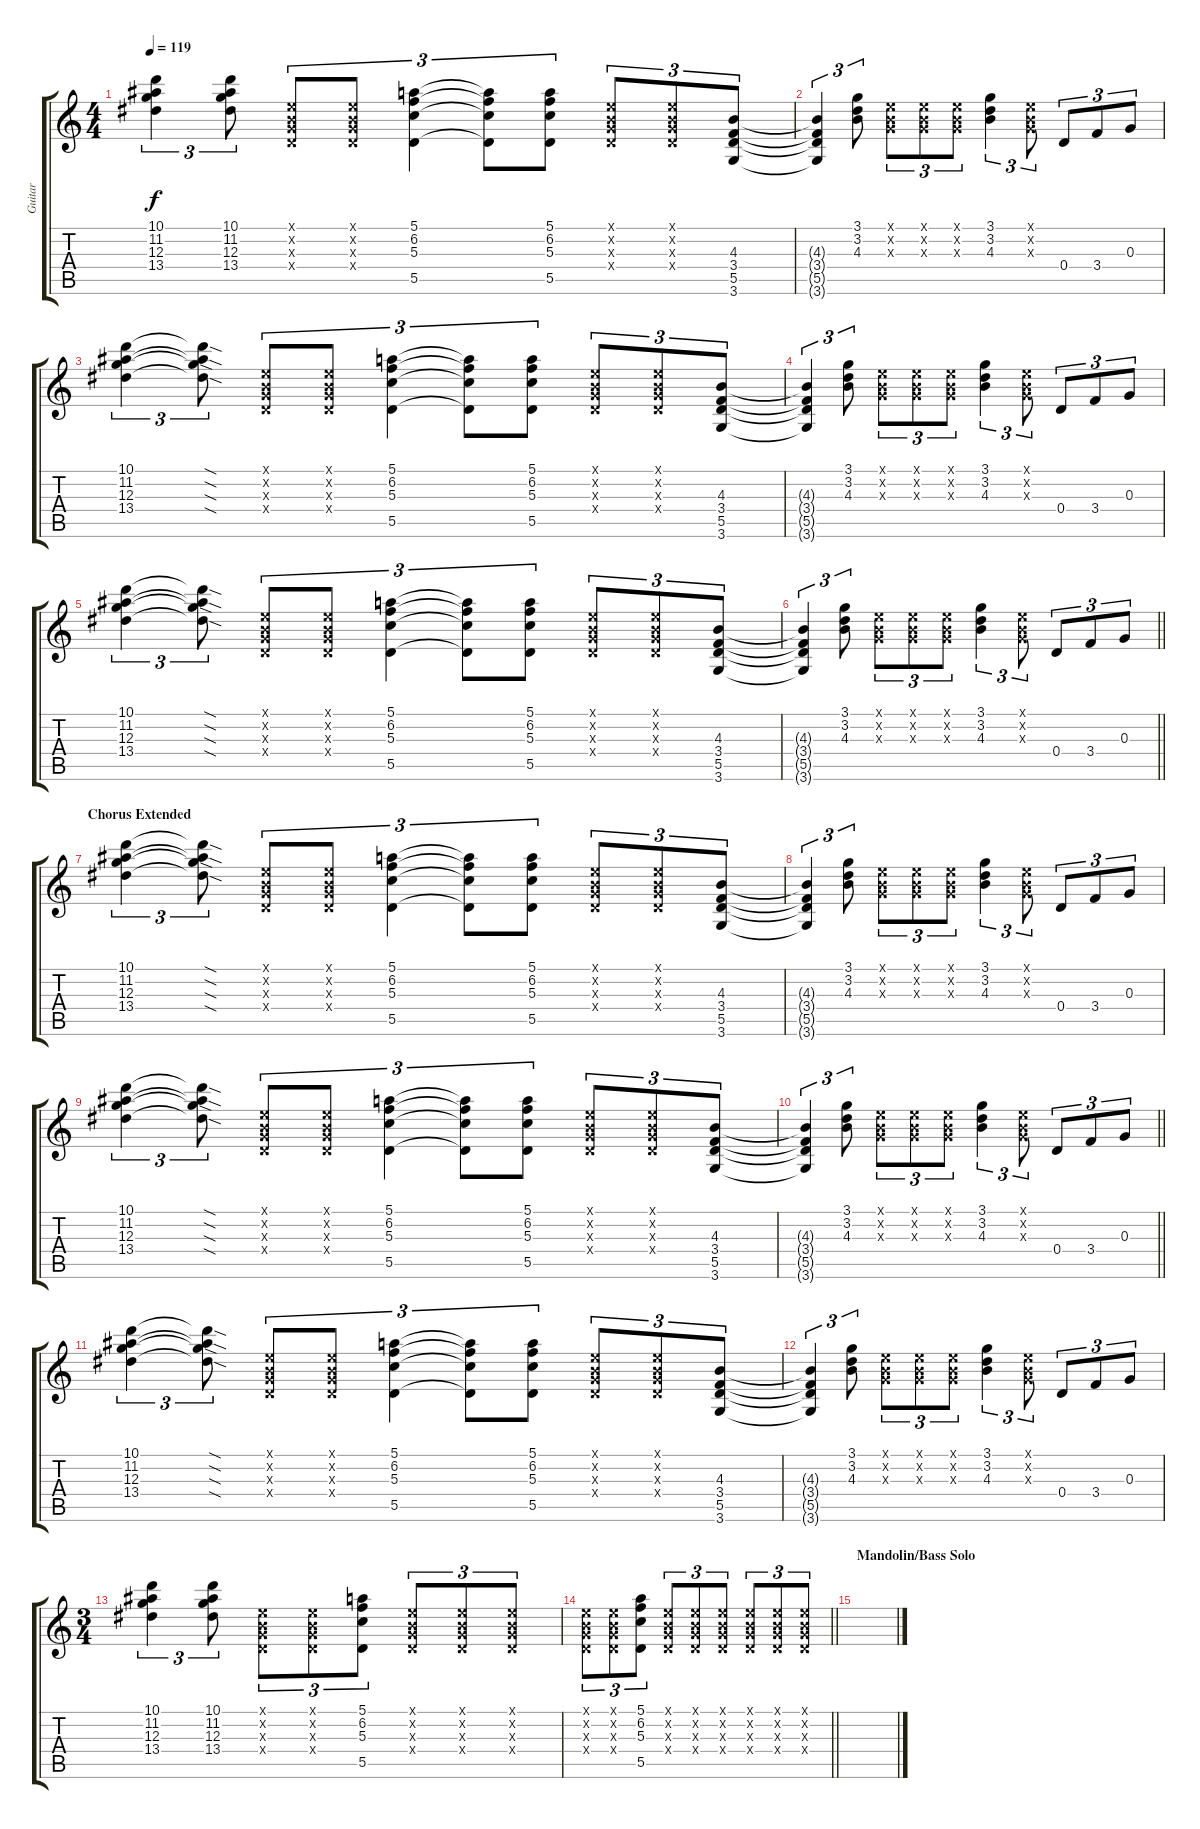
\track ("Guitar" "Guitar") {instrument overdrivenguitar}
\staff {score tabs}
\tuning (E4 B3 G3 D3 A2 E2) {hide}
\ts (4 4)
\tempo 119
\clef g2
\ks c
(10.1 11.2 12.3 13.4).4{tu (3 2) dy f} (10.1 11.2 12.3 13.4).8{tu (3 2)} (0.1{x} 0.2{x} 0.3{x} 0.4{x}).8{tu (3 2)} (0.1{x} 0.2{x} 0.3{x} 0.4{x}).8{tu (3 2)} (5.1 6.2 5.3 5.5).4{tu (3 2)} (5.1{t} 6.2{t} 5.3{t} 5.5{t}).8{tu (3 2)} (5.1 6.2 5.3 5.5).8{tu (3 2)} (0.1{x} 0.2{x} 0.3{x} 0.4{x}).8{tu (3 2)} (0.1{x} 0.2{x} 0.3{x} 0.4{x}).8{tu (3 2)} (4.3 3.4 5.5 3.6).8{tu (3 2)} |
(4.3{t} 3.4{t} 5.5{t} 3.6{t}).4{tu (3 2)} (3.1 3.2 4.3).8{tu (3 2)} (0.1{x} 0.2{x} 0.3{x}).8{tu (3 2)} (0.1{x} 0.2{x} 0.3{x}).8{tu (3 2)} (0.1{x} 0.2{x} 0.3{x}).8{tu (3 2)} (3.1 3.2 4.3).4{tu (3 2)} (0.1{x} 0.2{x} 0.3{x}).8{tu (3 2)} 0.4.8{tu (3 2)} 3.4.8{tu (3 2)} 0.3.8{tu (3 2)} |
(10.1 11.2 12.3 13.4).4{tu (3 2)} (10.1{sod t} 11.2{sod t} 12.3{sod t} 13.4{sod t}).8{tu (3 2)} (0.1{x} 0.2{x} 0.3{x} 0.4{x}).8{tu (3 2)} (0.1{x} 0.2{x} 0.3{x} 0.4{x}).8{tu (3 2)} (5.1 6.2 5.3 5.5).4{tu (3 2)} (5.1{t} 6.2{t} 5.3{t} 5.5{t}).8{tu (3 2)} (5.1 6.2 5.3 5.5).8{tu (3 2)} (0.1{x} 0.2{x} 0.3{x} 0.4{x}).8{tu (3 2)} (0.1{x} 0.2{x} 0.3{x} 0.4{x}).8{tu (3 2)} (4.3 3.4 5.5 3.6).8{tu (3 2)} |
(4.3{t} 3.4{t} 5.5{t} 3.6{t}).4{tu (3 2)} (3.1 3.2 4.3).8{tu (3 2)} (0.1{x} 0.2{x} 0.3{x}).8{tu (3 2)} (0.1{x} 0.2{x} 0.3{x}).8{tu (3 2)} (0.1{x} 0.2{x} 0.3{x}).8{tu (3 2)} (3.1 3.2 4.3).4{tu (3 2)} (0.1{x} 0.2{x} 0.3{x}).8{tu (3 2)} 0.4.8{tu (3 2)} 3.4.8{tu (3 2)} 0.3.8{tu (3 2)} |
(10.1 11.2 12.3 13.4).4{tu (3 2)} (10.1{sod t} 11.2{sod t} 12.3{sod t} 13.4{sod t}).8{tu (3 2)} (0.1{x} 0.2{x} 0.3{x} 0.4{x}).8{tu (3 2)} (0.1{x} 0.2{x} 0.3{x} 0.4{x}).8{tu (3 2)} (5.1 6.2 5.3 5.5).4{tu (3 2)} (5.1{t} 6.2{t} 5.3{t} 5.5{t}).8{tu (3 2)} (5.1 6.2 5.3 5.5).8{tu (3 2)} (0.1{x} 0.2{x} 0.3{x} 0.4{x}).8{tu (3 2)} (0.1{x} 0.2{x} 0.3{x} 0.4{x}).8{tu (3 2)} (4.3 3.4 5.5 3.6).8{tu (3 2)} |
\barLineRight lightlight
(4.3{t} 3.4{t} 5.5{t} 3.6{t}).4{tu (3 2)} (3.1 3.2 4.3).8{tu (3 2)} (0.1{x} 0.2{x} 0.3{x}).8{tu (3 2)} (0.1{x} 0.2{x} 0.3{x}).8{tu (3 2)} (0.1{x} 0.2{x} 0.3{x}).8{tu (3 2)} (3.1 3.2 4.3).4{tu (3 2)} (0.1{x} 0.2{x} 0.3{x}).8{tu (3 2)} 0.4.8{tu (3 2)} 3.4.8{tu (3 2)} 0.3.8{tu (3 2)} |
\section ("" "Chorus Extended")
(10.1 11.2 12.3 13.4).4{tu (3 2)} (10.1{sod t} 11.2{sod t} 12.3{sod t} 13.4{sod t}).8{tu (3 2)} (0.1{x} 0.2{x} 0.3{x} 0.4{x}).8{tu (3 2)} (0.1{x} 0.2{x} 0.3{x} 0.4{x}).8{tu (3 2)} (5.1 6.2 5.3 5.5).4{tu (3 2)} (5.1{t} 6.2{t} 5.3{t} 5.5{t}).8{tu (3 2)} (5.1 6.2 5.3 5.5).8{tu (3 2)} (0.1{x} 0.2{x} 0.3{x} 0.4{x}).8{tu (3 2)} (0.1{x} 0.2{x} 0.3{x} 0.4{x}).8{tu (3 2)} (4.3 3.4 5.5 3.6).8{tu (3 2)} |
(4.3{t} 3.4{t} 5.5{t} 3.6{t}).4{tu (3 2)} (3.1 3.2 4.3).8{tu (3 2)} (0.1{x} 0.2{x} 0.3{x}).8{tu (3 2)} (0.1{x} 0.2{x} 0.3{x}).8{tu (3 2)} (0.1{x} 0.2{x} 0.3{x}).8{tu (3 2)} (3.1 3.2 4.3).4{tu (3 2)} (0.1{x} 0.2{x} 0.3{x}).8{tu (3 2)} 0.4.8{tu (3 2)} 3.4.8{tu (3 2)} 0.3.8{tu (3 2)} |
(10.1 11.2 12.3 13.4).4{tu (3 2)} (10.1{sod t} 11.2{sod t} 12.3{sod t} 13.4{sod t}).8{tu (3 2)} (0.1{x} 0.2{x} 0.3{x} 0.4{x}).8{tu (3 2)} (0.1{x} 0.2{x} 0.3{x} 0.4{x}).8{tu (3 2)} (5.1 6.2 5.3 5.5).4{tu (3 2)} (5.1{t} 6.2{t} 5.3{t} 5.5{t}).8{tu (3 2)} (5.1 6.2 5.3 5.5).8{tu (3 2)} (0.1{x} 0.2{x} 0.3{x} 0.4{x}).8{tu (3 2)} (0.1{x} 0.2{x} 0.3{x} 0.4{x}).8{tu (3 2)} (4.3 3.4 5.5 3.6).8{tu (3 2)} |
\barLineRight lightlight
(4.3{t} 3.4{t} 5.5{t} 3.6{t}).4{tu (3 2)} (3.1 3.2 4.3).8{tu (3 2)} (0.1{x} 0.2{x} 0.3{x}).8{tu (3 2)} (0.1{x} 0.2{x} 0.3{x}).8{tu (3 2)} (0.1{x} 0.2{x} 0.3{x}).8{tu (3 2)} (3.1 3.2 4.3).4{tu (3 2)} (0.1{x} 0.2{x} 0.3{x}).8{tu (3 2)} 0.4.8{tu (3 2)} 3.4.8{tu (3 2)} 0.3.8{tu (3 2)} |
(10.1 11.2 12.3 13.4).4{tu (3 2)} (10.1{sod t} 11.2{sod t} 12.3{sod t} 13.4{sod t}).8{tu (3 2)} (0.1{x} 0.2{x} 0.3{x} 0.4{x}).8{tu (3 2)} (0.1{x} 0.2{x} 0.3{x} 0.4{x}).8{tu (3 2)} (5.1 6.2 5.3 5.5).4{tu (3 2)} (5.1{t} 6.2{t} 5.3{t} 5.5{t}).8{tu (3 2)} (5.1 6.2 5.3 5.5).8{tu (3 2)} (0.1{x} 0.2{x} 0.3{x} 0.4{x}).8{tu (3 2)} (0.1{x} 0.2{x} 0.3{x} 0.4{x}).8{tu (3 2)} (4.3 3.4 5.5 3.6).8{tu (3 2)} |
(4.3{t} 3.4{t} 5.5{t} 3.6{t}).4{tu (3 2)} (3.1 3.2 4.3).8{tu (3 2)} (0.1{x} 0.2{x} 0.3{x}).8{tu (3 2)} (0.1{x} 0.2{x} 0.3{x}).8{tu (3 2)} (0.1{x} 0.2{x} 0.3{x}).8{tu (3 2)} (3.1 3.2 4.3).4{tu (3 2)} (0.1{x} 0.2{x} 0.3{x}).8{tu (3 2)} 0.4.8{tu (3 2)} 3.4.8{tu (3 2)} 0.3.8{tu (3 2)} |
\ts (3 4)
(10.1 11.2 12.3 13.4).4{tu (3 2)} (10.1 11.2 12.3 13.4).8{tu (3 2)} (0.1{x} 0.2{x} 0.3{x} 0.4{x}).8{tu (3 2)} (0.1{x} 0.2{x} 0.3{x} 0.4{x}).8{tu (3 2)} (5.1 6.2 5.3 5.5).8{tu (3 2)} (0.1{x} 0.2{x} 0.3{x} 0.4{x}).8{tu (3 2)} (0.1{x} 0.2{x} 0.3{x} 0.4{x}).8{tu (3 2)} (0.1{x} 0.2{x} 0.3{x} 0.4{x}).8{tu (3 2)} |
\barLineRight lightlight
(0.1{x} 0.2{x} 0.3{x} 0.4{x}).8{tu (3 2)} (0.1{x} 0.2{x} 0.3{x} 0.4{x}).8{tu (3 2)} (5.1 6.2 5.3 5.5).8{tu (3 2)} (0.1{x} 0.2{x} 0.3{x} 0.4{x}).8{tu (3 2)} (0.1{x} 0.2{x} 0.3{x} 0.4{x}).8{tu (3 2)} (0.1{x} 0.2{x} 0.3{x} 0.4{x}).8{tu (3 2)} (0.1{x} 0.2{x} 0.3{x} 0.4{x}).8{tu (3 2)} (0.1{x} 0.2{x} 0.3{x} 0.4{x}).8{tu (3 2)} (0.1{x} 0.2{x} 0.3{x} 0.4{x}).8{tu (3 2)} |
\section ("" "Mandolin/Bass Solo")
